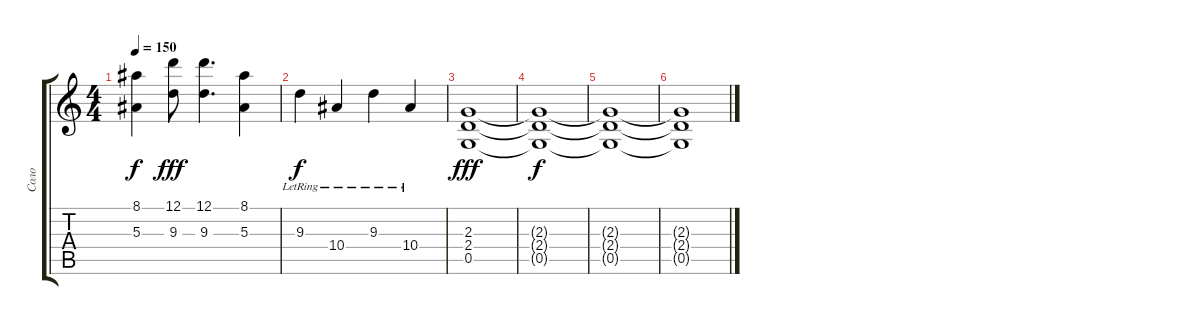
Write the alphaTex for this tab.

\track ("Соло" "Соло") {instrument distortionguitar}
\staff {score tabs}
\tuning (D4 A3 F3 C3 G2 C2) {hide}
\ts (4 4)
\tempo 150
\clef g2
\ks c
(8.1{t} 5.3{t}).4{dy f} (12.1 9.3).8{dy fff} (12.1 9.3).4{d} (8.1 5.3).4 |
9.3{lr}.4{dy f} 10.4{lr}.4 9.3{lr}.4 10.4{lr}.4 |
(2.3 2.4 0.5).1{dy fff} |
(2.3{t} 2.4{t} 0.5{t}).1{dy f} |
(2.3{t} 2.4{t} 0.5{t}).1 |
(2.3{t} 2.4{t} 0.5{t}).1
